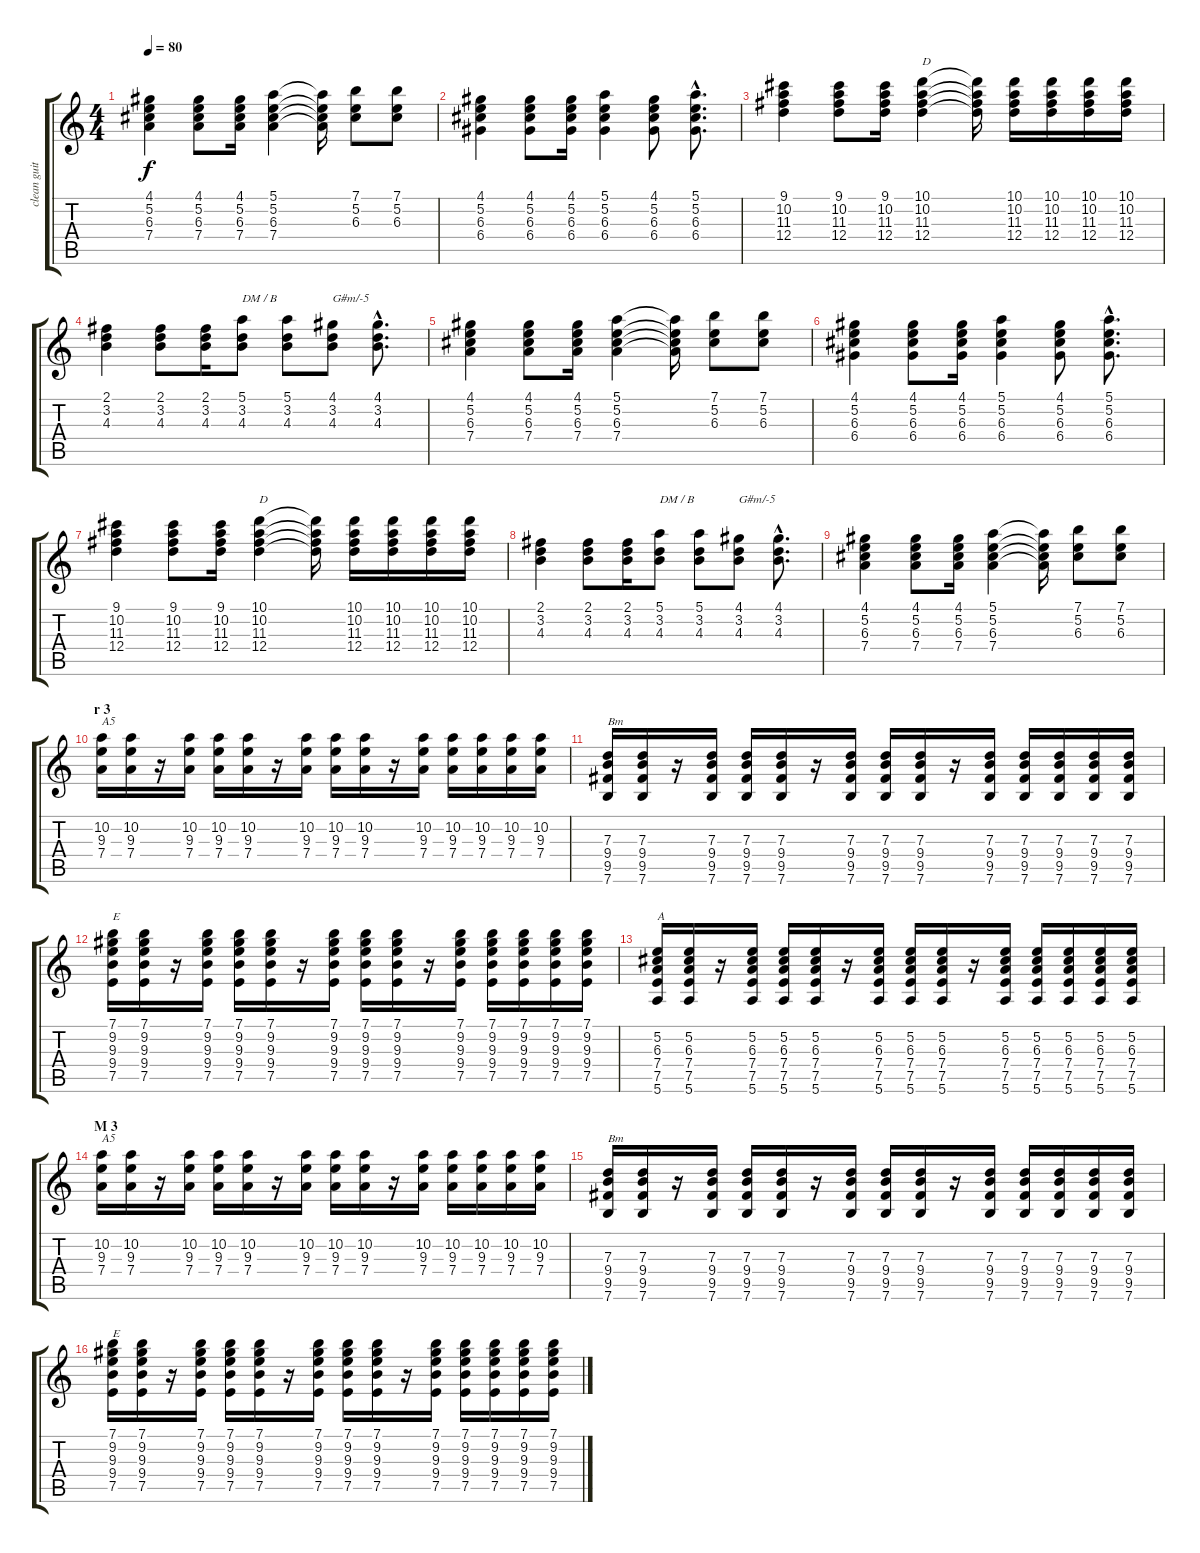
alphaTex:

\track ("clean guitar" "clean guit") {instrument acousticguitarnylon}
\staff {score tabs}
\tuning (E4 B3 G3 D3 A2 E2) {hide}
\ts (4 4)
\tempo 80
\clef g2
\ks c
(4.1 5.2 6.3 7.4).4{dy f} (4.1 5.2 6.3 7.4).8 (4.1 5.2 6.3 7.4).16 (5.1 5.2 6.3 7.4).4 (5.1{t} 5.2{t} 6.3{t} 7.4{t}).16 (7.1 5.2 6.3).8 (7.1 5.2 6.3).8 |
(4.1 5.2 6.3 6.4).4 (4.1 5.2 6.3 6.4).8 (4.1 5.2 6.3 6.4).16 (5.1 5.2 6.3 6.4).4 (4.1 5.2 6.3 6.4).8 (5.1{hac} 5.2{hac} 6.3{hac} 6.4{hac}).8{d} |
(9.1 10.2 11.3 12.4).4 (9.1 10.2 11.3 12.4).8 (9.1 10.2 11.3 12.4).16 (10.1 10.2 11.3 12.4).4{txt "D"} (10.1{t} 10.2{t} 11.3{t} 12.4{t}).16 (10.1 10.2 11.3 12.4).16 (10.1 10.2 11.3 12.4).16 (10.1 10.2 11.3 12.4).16 (10.1 10.2 11.3 12.4).16 |
(2.1 3.2 4.3).4 (2.1 3.2 4.3).8 (2.1 3.2 4.3).16 (5.1 3.2 4.3).8{txt "DM / B"} (5.1 3.2 4.3).8 (4.1 3.2 4.3).8{txt "G#m/-5"} (4.1{hac} 3.2{hac} 4.3{hac}).8{d} |
(4.1 5.2 6.3 7.4).4 (4.1 5.2 6.3 7.4).8 (4.1 5.2 6.3 7.4).16 (5.1 5.2 6.3 7.4).4 (5.1{t} 5.2{t} 6.3{t} 7.4{t}).16 (7.1 5.2 6.3).8 (7.1 5.2 6.3).8 |
(4.1 5.2 6.3 6.4).4 (4.1 5.2 6.3 6.4).8 (4.1 5.2 6.3 6.4).16 (5.1 5.2 6.3 6.4).4 (4.1 5.2 6.3 6.4).8 (5.1{hac} 5.2{hac} 6.3{hac} 6.4{hac}).8{d} |
(9.1 10.2 11.3 12.4).4 (9.1 10.2 11.3 12.4).8 (9.1 10.2 11.3 12.4).16 (10.1 10.2 11.3 12.4).4{txt "D"} (10.1{t} 10.2{t} 11.3{t} 12.4{t}).16 (10.1 10.2 11.3 12.4).16 (10.1 10.2 11.3 12.4).16 (10.1 10.2 11.3 12.4).16 (10.1 10.2 11.3 12.4).16 |
(2.1 3.2 4.3).4 (2.1 3.2 4.3).8 (2.1 3.2 4.3).16 (5.1 3.2 4.3).8{txt "DM / B"} (5.1 3.2 4.3).8 (4.1 3.2 4.3).8{txt "G#m/-5"} (4.1{hac} 3.2{hac} 4.3{hac}).8{d} |
(4.1 5.2 6.3 7.4).4 (4.1 5.2 6.3 7.4).8 (4.1 5.2 6.3 7.4).16 (5.1 5.2 6.3 7.4).4 (5.1{t} 5.2{t} 6.3{t} 7.4{t}).16 (7.1 5.2 6.3).8 (7.1 5.2 6.3).8 |
\section ("" "r 3")
(10.2 9.3 7.4).16{txt "A5"} (10.2 9.3 7.4).16 r.16 (10.2 9.3 7.4).16 (10.2 9.3 7.4).16 (10.2 9.3 7.4).16 r.16 (10.2 9.3 7.4).16 (10.2 9.3 7.4).16 (10.2 9.3 7.4).16 r.16 (10.2 9.3 7.4).16 (10.2 9.3 7.4).16 (10.2 9.3 7.4).16 (10.2 9.3 7.4).16 (10.2 9.3 7.4).16 |
(7.3 9.4 9.5 7.6).16{txt "Bm"} (7.3 9.4 9.5 7.6).16 r.16 (7.3 9.4 9.5 7.6).16 (7.3 9.4 9.5 7.6).16 (7.3 9.4 9.5 7.6).16 r.16 (7.3 9.4 9.5 7.6).16 (7.3 9.4 9.5 7.6).16 (7.3 9.4 9.5 7.6).16 r.16 (7.3 9.4 9.5 7.6).16 (7.3 9.4 9.5 7.6).16 (7.3 9.4 9.5 7.6).16 (7.3 9.4 9.5 7.6).16 (7.3 9.4 9.5 7.6).16 |
(7.1 9.2 9.3 9.4 7.5).16{txt "E"} (7.1 9.2 9.3 9.4 7.5).16 r.16 (7.1 9.2 9.3 9.4 7.5).16 (7.1 9.2 9.3 9.4 7.5).16 (7.1 9.2 9.3 9.4 7.5).16 r.16 (7.1 9.2 9.3 9.4 7.5).16 (7.1 9.2 9.3 9.4 7.5).16 (7.1 9.2 9.3 9.4 7.5).16 r.16 (7.1 9.2 9.3 9.4 7.5).16 (7.1 9.2 9.3 9.4 7.5).16 (7.1 9.2 9.3 9.4 7.5).16 (7.1 9.2 9.3 9.4 7.5).16 (7.1 9.2 9.3 9.4 7.5).16 |
(5.2 6.3 7.4 7.5 5.6).16{txt "A"} (5.2 6.3 7.4 7.5 5.6).16 r.16 (5.2 6.3 7.4 7.5 5.6).16 (5.2 6.3 7.4 7.5 5.6).16 (5.2 6.3 7.4 7.5 5.6).16 r.16 (5.2 6.3 7.4 7.5 5.6).16 (5.2 6.3 7.4 7.5 5.6).16 (5.2 6.3 7.4 7.5 5.6).16 r.16 (5.2 6.3 7.4 7.5 5.6).16 (5.2 6.3 7.4 7.5 5.6).16 (5.2 6.3 7.4 7.5 5.6).16 (5.2 6.3 7.4 7.5 5.6).16 (5.2 6.3 7.4 7.5 5.6).16 |
\section ("" "M 3")
(10.2 9.3 7.4).16{txt "A5"} (10.2 9.3 7.4).16 r.16 (10.2 9.3 7.4).16 (10.2 9.3 7.4).16 (10.2 9.3 7.4).16 r.16 (10.2 9.3 7.4).16 (10.2 9.3 7.4).16 (10.2 9.3 7.4).16 r.16 (10.2 9.3 7.4).16 (10.2 9.3 7.4).16 (10.2 9.3 7.4).16 (10.2 9.3 7.4).16 (10.2 9.3 7.4).16 |
(7.3 9.4 9.5 7.6).16{txt "Bm"} (7.3 9.4 9.5 7.6).16 r.16 (7.3 9.4 9.5 7.6).16 (7.3 9.4 9.5 7.6).16 (7.3 9.4 9.5 7.6).16 r.16 (7.3 9.4 9.5 7.6).16 (7.3 9.4 9.5 7.6).16 (7.3 9.4 9.5 7.6).16 r.16 (7.3 9.4 9.5 7.6).16 (7.3 9.4 9.5 7.6).16 (7.3 9.4 9.5 7.6).16 (7.3 9.4 9.5 7.6).16 (7.3 9.4 9.5 7.6).16 |
(7.1 9.2 9.3 9.4 7.5).16{txt "E"} (7.1 9.2 9.3 9.4 7.5).16 r.16 (7.1 9.2 9.3 9.4 7.5).16 (7.1 9.2 9.3 9.4 7.5).16 (7.1 9.2 9.3 9.4 7.5).16 r.16 (7.1 9.2 9.3 9.4 7.5).16 (7.1 9.2 9.3 9.4 7.5).16 (7.1 9.2 9.3 9.4 7.5).16 r.16 (7.1 9.2 9.3 9.4 7.5).16 (7.1 9.2 9.3 9.4 7.5).16 (7.1 9.2 9.3 9.4 7.5).16 (7.1 9.2 9.3 9.4 7.5).16 (7.1 9.2 9.3 9.4 7.5).16
